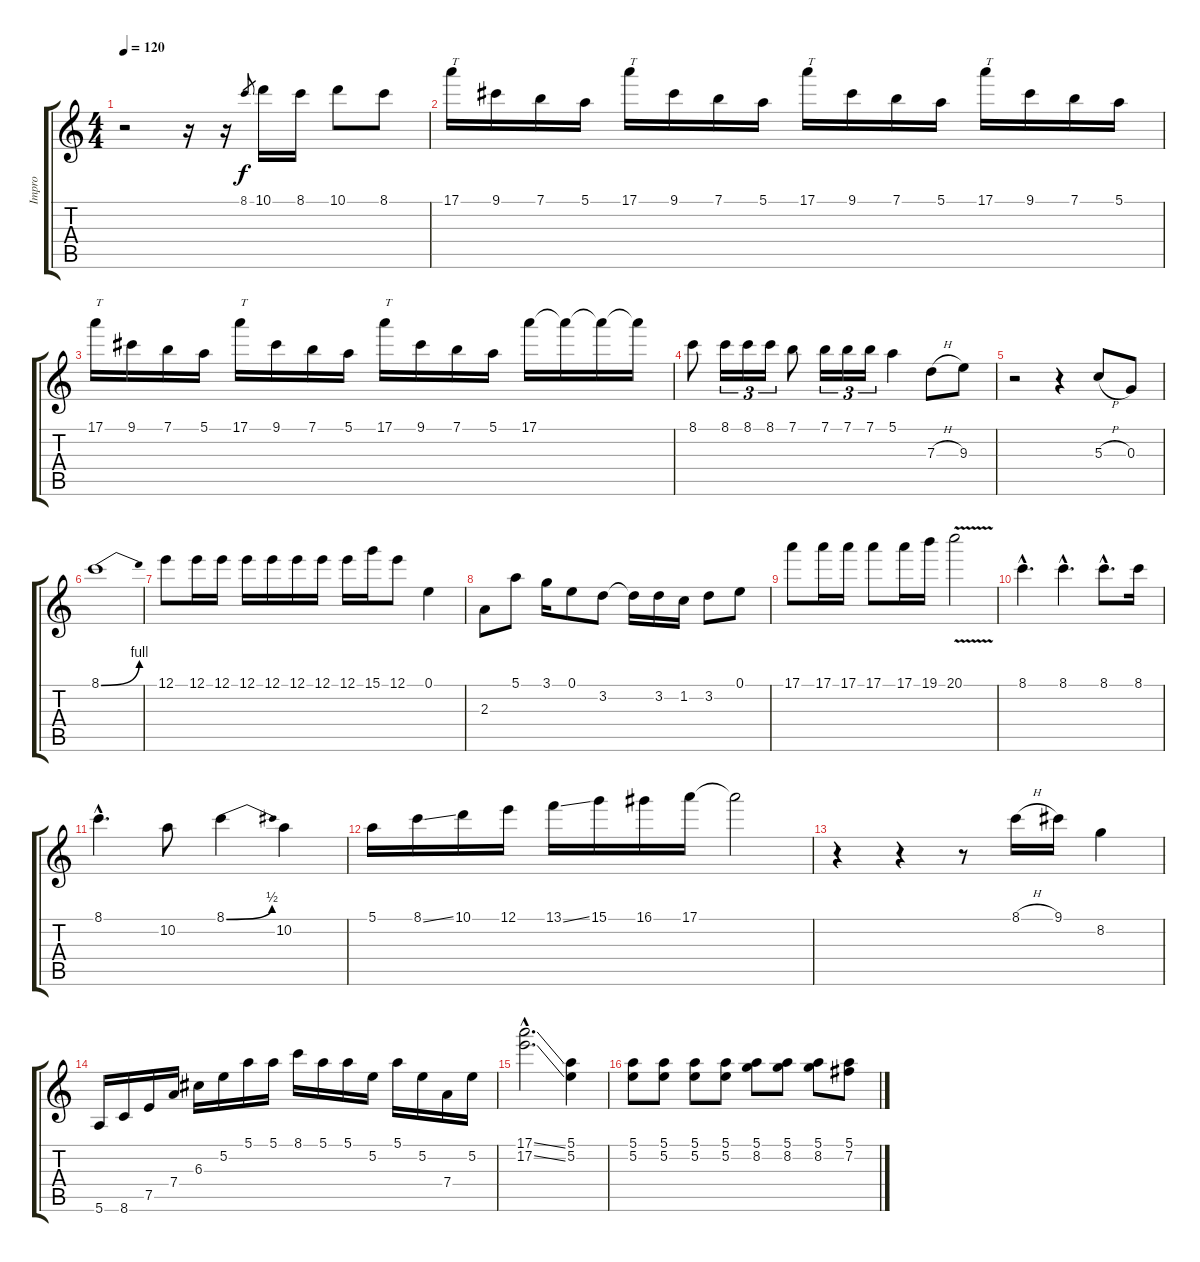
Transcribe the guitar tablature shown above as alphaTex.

\track ("Impro" "Impro") {instrument electricguitarjazz}
\staff {score tabs}
\tuning (E4 B3 G3 D3 A2 E2) {hide}
\ts (4 4)
\tempo 120
\clef g2
\ks c
r.2{dy f} r.16 r.16 8.1.8{gr} 10.1.16 8.1.16 10.1.8 8.1.8 |
17.1.16{txt "T"} 9.1.16 7.1.16 5.1.16 17.1.16{txt "T"} 9.1.16 7.1.16 5.1.16 17.1.16{txt "T"} 9.1.16 7.1.16 5.1.16 17.1.16{txt "T"} 9.1.16 7.1.16 5.1.16 |
17.1.16{txt "T"} 9.1.16 7.1.16 5.1.16 17.1.16{txt "T"} 9.1.16 7.1.16 5.1.16 17.1.16{txt "T"} 9.1.16 7.1.16 5.1.16 17.1.16 17.1{t}.16 17.1{t}.16 17.1{t}.16 |
8.1.8 8.1.16{tu (3 2)} 8.1.16{tu (3 2)} 8.1.16{tu (3 2)} 7.1.8 7.1.16{tu (3 2)} 7.1.16{tu (3 2)} 7.1.16{tu (3 2)} 5.1.4 7.3{h}.8 9.3.8 |
r.2 r.4 5.3{h}.8 0.3.8 |
8.1{be (bend 0 0 60 4)}.1 |
12.1.8 12.1.16 12.1.16 12.1.16 12.1.16 12.1.16 12.1.16 12.1.16 15.1.16 12.1.8 0.1.4 |
2.3.8 5.1.8 3.1.16 0.1.8 3.2.8 3.2{t}.16 3.2.16 1.2.16 3.2.8 0.1.8 |
17.1.8 17.1.16 17.1.16 17.1.8 17.1.16 19.1.16 20.1{v}.2 |
8.1{hac}.4{d} 8.1{hac}.4{d} 8.1{hac}.8{d} 8.1.16 |
8.1{hac}.4{d} 10.2.8 8.1{be (bend 0 0 60 2)}.4 10.2.4 |
5.1.16 8.1{ss}.16 10.1.16 12.1.16 13.1{ss}.16 15.1.16 16.1.16 17.1.16 17.1{t}.2 |
r.4 r.4 r.8 8.1{h}.16 9.1.16 8.2.4 |
5.6.16 8.6.16 7.5.16 7.4.16 6.3.16 5.2.16 5.1.16 5.1.16 8.1.16 5.1.16 5.1.16 5.2.16 5.1.16 5.2.16 7.4.16 5.2.16 |
(17.1{ss hac} 17.2{ss hac}).2{d} (5.1 5.2).4 |
(5.1 5.2).8 (5.1 5.2).8 (5.1 5.2).8 (5.1 5.2).8 (5.1 8.2).8 (5.1 8.2).8 (5.1 8.2).8 (5.1 7.2).8
